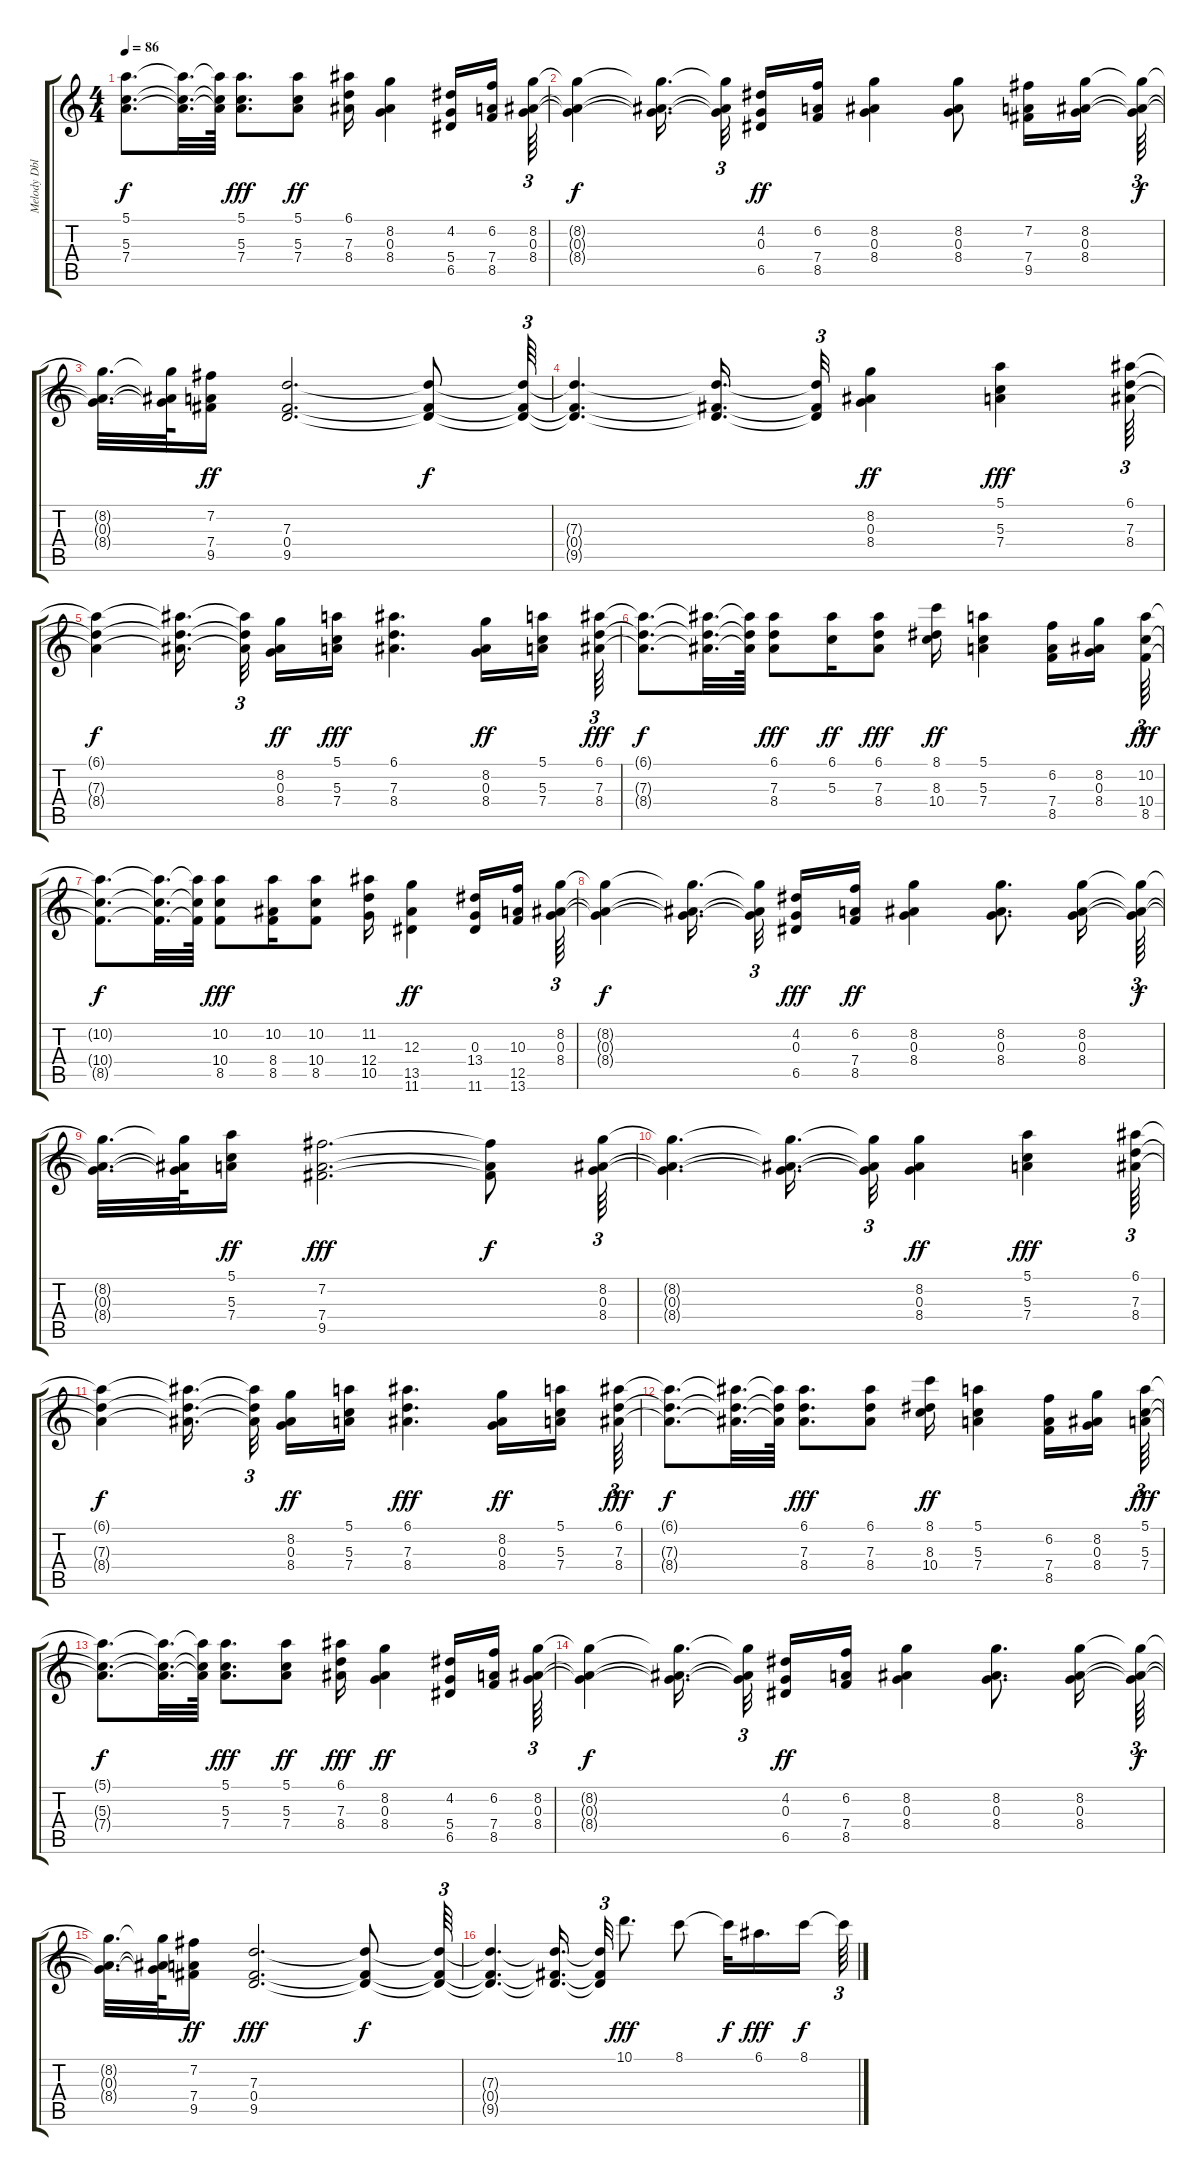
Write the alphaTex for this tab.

\track ("Melody Dbl." "Melody Dbl") {instrument acousticguitarnylon}
\staff {score tabs}
\tuning (E4 B3 G3 D3 A2 E2) {hide}
\ts (4 4)
\tempo 86
\clef g2
\ks c
(5.1{t} 5.3{t} 7.4{t}).8{d dy f} (5.1{t} 5.3{t} 7.4{t}).32{d} (5.1{t} 5.3{t} 7.4{t}).64 (5.1 5.3 7.4).8{d dy fff} (5.1 5.3 7.4).8{dy ff} (6.1 7.3 8.4).16 (8.2 0.3 8.4).4 (4.2 5.4 6.5).16 (6.2 7.4 8.5).16 (8.2 0.3 8.4).64{tu (3 2)} |
(8.2{t} 0.3{t} 8.4{t}).4{dy f} (8.2{t} 0.3{t} 8.4{t}).16{d} (8.2{t} 0.3{t} 8.4{t}).32{tu (3 2)} (4.2 0.3 6.5).16{dy ff} (6.2 7.4 8.5).16 (8.2 0.3 8.4).4 (8.2 0.3 8.4).8 (7.2 7.4 9.5).16 (8.2 0.3 8.4).16 (8.2{t} 0.3{t} 8.4{t}).64{tu (3 2) dy f} |
(8.2{t} 0.3{t} 8.4{t}).32{d} (8.2{t} 0.3{t} 8.4{t}).64 (7.2 7.4 9.5).16{dy ff} (7.3 0.4 9.5).2{d} (7.3{t} 0.4{t} 9.5{t}).8{dy f} (7.3{t} 0.4{t} 9.5{t}).64{tu (3 2)} |
(7.3{t} 0.4{t} 9.5{t}).4{d} (7.3{t} 0.4{t} 9.5{t}).16{d} (7.3{t} 0.4{t} 9.5{t}).32{tu (3 2)} (8.2 0.3 8.4).4{dy ff} (5.1 5.3 7.4).4{dy fff} (6.1 7.3 8.4).64{tu (3 2)} |
(6.1{t} 7.3{t} 8.4{t}).4{dy f} (6.1{t} 7.3{t} 8.4{t}).16{d} (6.1{t} 7.3{t} 8.4{t}).32{tu (3 2)} (8.2 0.3 8.4).16{dy ff} (5.1 5.3 7.4).16{dy fff} (6.1 7.3 8.4).4{d} (8.2 0.3 8.4).16{dy ff} (5.1 5.3 7.4).16 (6.1 7.3 8.4).64{tu (3 2) dy fff} |
(6.1{t} 7.3{t} 8.4{t}).8{d dy f} (6.1{t} 7.3{t} 8.4{t}).32{d} (6.1{t} 7.3{t} 8.4{t}).64 (6.1 7.3 8.4).8{dy fff} (6.1 5.3).16{dy ff} (6.1 7.3 8.4).8{dy fff} (8.1 8.3 10.4).16{dy ff} (5.1 5.3 7.4).4 (6.2 7.4 8.5).16 (8.2 0.3 8.4).16 (10.2 10.4 8.5).64{tu (3 2) dy fff} |
(10.2{t} 10.4{t} 8.5{t}).8{d dy f} (10.2{t} 10.4{t} 8.5{t}).32{d} (10.2{t} 10.4{t} 8.5{t}).64 (10.2 10.4 8.5).8{dy fff} (10.2 8.4 8.5).16 (10.2 10.4 8.5).8 (11.2 12.4 10.5).16 (12.3 13.5 11.6).4{dy ff} (0.3 13.4 11.6).16 (10.3 12.5 13.6).16 (8.2 0.3 8.4).64{tu (3 2)} |
(8.2{t} 0.3{t} 8.4{t}).4{dy f} (8.2{t} 0.3{t} 8.4{t}).16{d} (8.2{t} 0.3{t} 8.4{t}).32{tu (3 2)} (4.2 0.3 6.5).16{dy fff} (6.2 7.4 8.5).16{dy ff} (8.2 0.3 8.4).4 (8.2 0.3 8.4).8{d} (8.2 0.3 8.4).16 (8.2{t} 0.3{t} 8.4{t}).64{tu (3 2) dy f} |
(8.2{t} 0.3{t} 8.4{t}).32{d} (8.2{t} 0.3{t} 8.4{t}).64 (5.1 5.3 7.4).16{dy ff} (7.2 7.4 9.5).2{d dy fff} (7.2{t} 7.4{t} 9.5{t}).8{dy f} (8.2 0.3 8.4).64{tu (3 2)} |
(8.2{t} 0.3{t} 8.4{t}).4{d} (8.2{t} 0.3{t} 8.4{t}).16{d} (8.2{t} 0.3{t} 8.4{t}).32{tu (3 2)} (8.2 0.3 8.4).4{dy ff} (5.1 5.3 7.4).4{dy fff} (6.1 7.3 8.4).64{tu (3 2)} |
(6.1{t} 7.3{t} 8.4{t}).4{dy f} (6.1{t} 7.3{t} 8.4{t}).16{d} (6.1{t} 7.3{t} 8.4{t}).32{tu (3 2)} (8.2 0.3 8.4).16{dy ff} (5.1 5.3 7.4).16 (6.1 7.3 8.4).4{d dy fff} (8.2 0.3 8.4).16{dy ff} (5.1 5.3 7.4).16 (6.1 7.3 8.4).64{tu (3 2) dy fff} |
(6.1{t} 7.3{t} 8.4{t}).8{d dy f} (6.1{t} 7.3{t} 8.4{t}).32{d} (6.1{t} 7.3{t} 8.4{t}).64 (6.1 7.3 8.4).8{d dy fff} (6.1 7.3 8.4).8 (8.1 8.3 10.4).16{dy ff} (5.1 5.3 7.4).4 (6.2 7.4 8.5).16 (8.2 0.3 8.4).16 (5.1 5.3 7.4).64{tu (3 2) dy fff} |
(5.1{t} 5.3{t} 7.4{t}).8{d dy f} (5.1{t} 5.3{t} 7.4{t}).32{d} (5.1{t} 5.3{t} 7.4{t}).64 (5.1 5.3 7.4).8{d dy fff} (5.1 5.3 7.4).8{dy ff} (6.1 7.3 8.4).16{dy fff} (8.2 0.3 8.4).4{dy ff} (4.2 5.4 6.5).16 (6.2 7.4 8.5).16 (8.2 0.3 8.4).64{tu (3 2)} |
(8.2{t} 0.3{t} 8.4{t}).4{dy f} (8.2{t} 0.3{t} 8.4{t}).16{d} (8.2{t} 0.3{t} 8.4{t}).32{tu (3 2)} (4.2 0.3 6.5).16{dy ff} (6.2 7.4 8.5).16 (8.2 0.3 8.4).4 (8.2 0.3 8.4).8{d} (8.2 0.3 8.4).16 (8.2{t} 0.3{t} 8.4{t}).64{tu (3 2) dy f} |
(8.2{t} 0.3{t} 8.4{t}).32{d} (8.2{t} 0.3{t} 8.4{t}).64 (7.2 7.4 9.5).16{dy ff} (7.3 0.4 9.5).2{d dy fff} (7.3{t} 0.4{t} 9.5{t}).8{dy f} (7.3{t} 0.4{t} 9.5{t}).64{tu (3 2)} |
(7.3{t} 0.4{t} 9.5{t}).4{d} (7.3{t} 0.4{t} 9.5{t}).16{d} (7.3{t} 0.4{t} 9.5{t}).32{tu (3 2)} 10.1.8{d dy fff} 8.1.8 8.1{t}.32{dy f} 6.1.16{d dy fff} 8.1.16{dy f} 8.1{t}.64{tu (3 2)}
